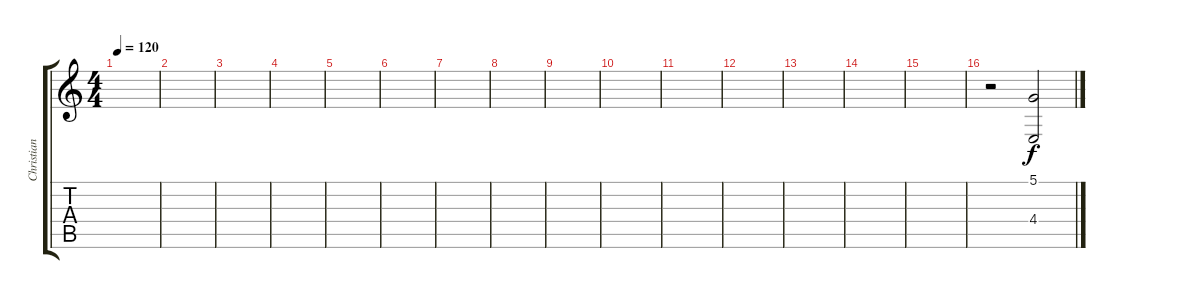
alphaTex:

\track ("Christian Lorenz - Keyboard I" "Christian ") {instrument pad3polysynth}
\staff {score tabs}
\tuning (D4 A3 F3 C3 G2 C2) {hide}
\ts (4 4)
\tempo 120
\clef g2
\ks c
|
|
|
|
|
|
|
|
|
|
|
|
|
|
|
r.2 (5.1 4.4).2{instrument reversecymbal}
